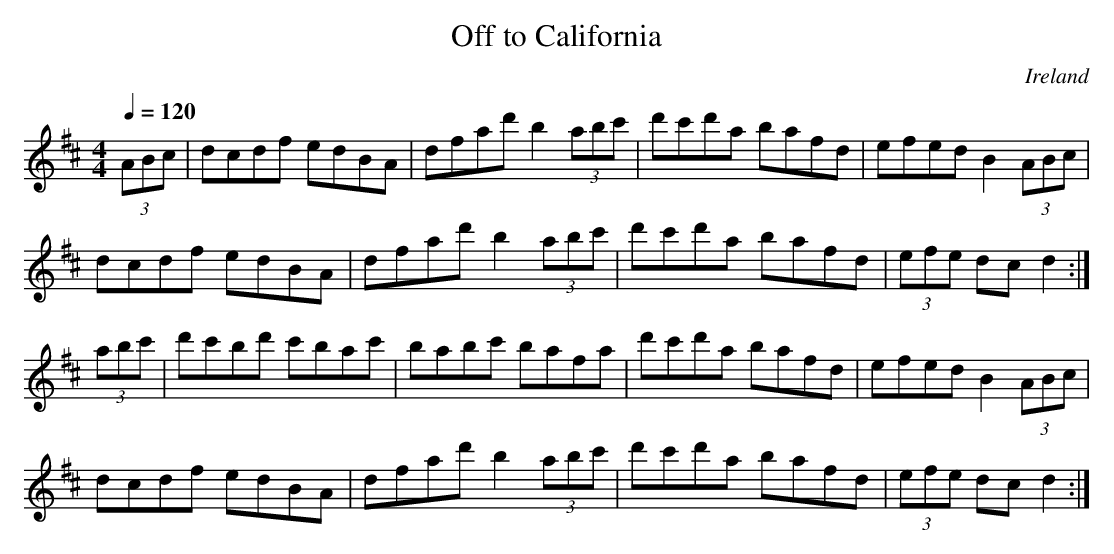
X:1
T:Off to California
O:Ireland
M:4/4
Q:1/4=120
K:Dmaj
(3ABc|\
dcdf edBA|dfad' b2(3abc'|d'c'd'a bafd|efed B2(3ABc|
dcdf edBA|dfad' b2(3abc'|d'c'd'a bafd|(3efe dc d2:|
(3abc'|\
d'c'bd' c'bac'|babc' bafa|d'c'd'a bafd|efed B2(3ABc|
dcdf edBA|dfad' b2(3abc'|d'c'd'a bafd|(3efe dc d2:|
